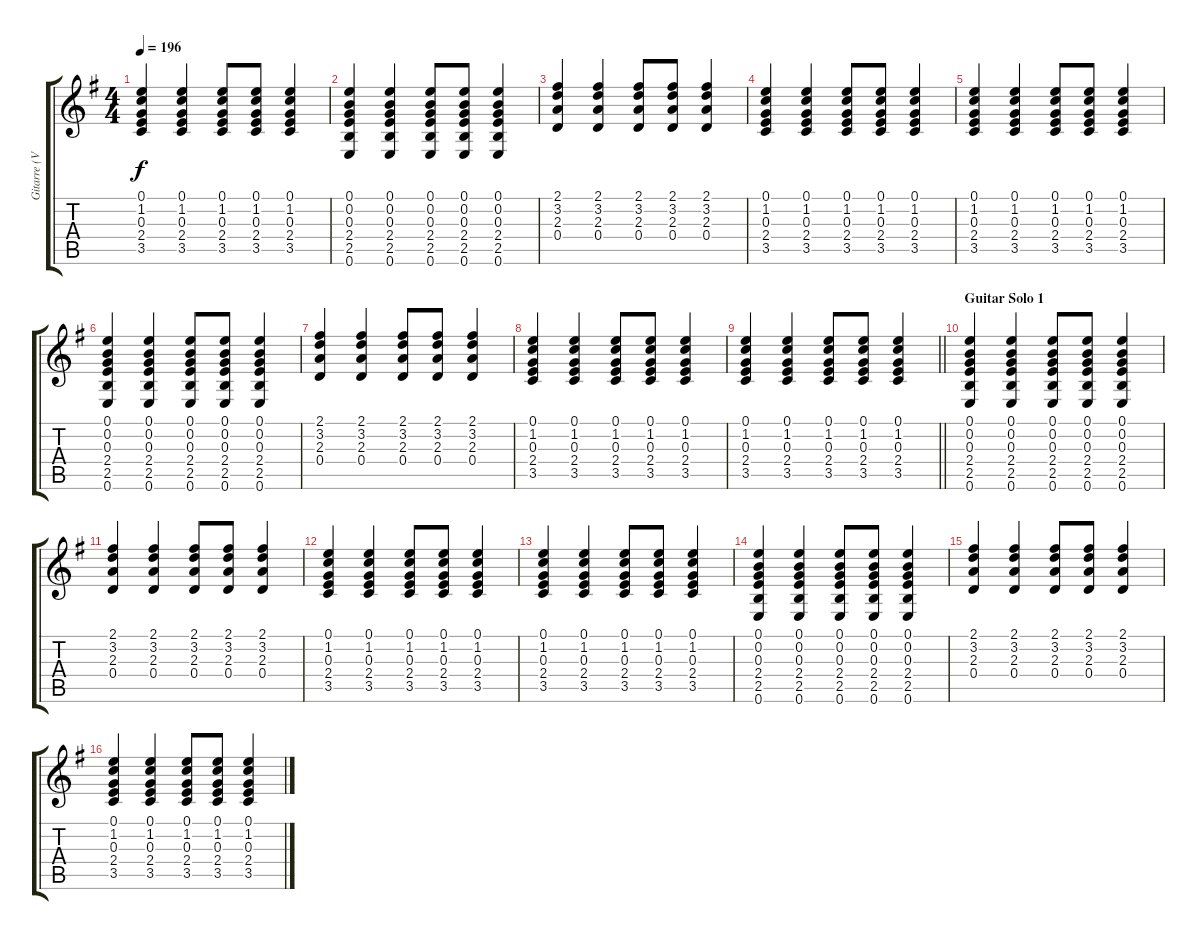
\track ("Gitarre (Verzerrt) Rhythm" "Gitarre (V") {instrument overdrivenguitar}
\staff {score tabs}
\tuning (E4 B3 G3 D3 A2 E2) {hide}
\ts (4 4)
\tempo 196
\clef g2
\ks g
(0.1 1.2 0.3 2.4 3.5).4{dy f} (0.1 1.2 0.3 2.4 3.5).4 (0.1 1.2 0.3 2.4 3.5).8 (0.1 1.2 0.3 2.4 3.5).8 (0.1 1.2 0.3 2.4 3.5).4 |
(0.1 0.2 0.3 2.4 2.5 0.6).4 (0.1 0.2 0.3 2.4 2.5 0.6).4 (0.1 0.2 0.3 2.4 2.5 0.6).8 (0.1 0.2 0.3 2.4 2.5 0.6).8 (0.1 0.2 0.3 2.4 2.5 0.6).4 |
(2.1 3.2 2.3 0.4).4 (2.1 3.2 2.3 0.4).4 (2.1 3.2 2.3 0.4).8 (2.1 3.2 2.3 0.4).8 (2.1 3.2 2.3 0.4).4 |
(0.1 1.2 0.3 2.4 3.5).4 (0.1 1.2 0.3 2.4 3.5).4 (0.1 1.2 0.3 2.4 3.5).8 (0.1 1.2 0.3 2.4 3.5).8 (0.1 1.2 0.3 2.4 3.5).4 |
(0.1 1.2 0.3 2.4 3.5).4 (0.1 1.2 0.3 2.4 3.5).4 (0.1 1.2 0.3 2.4 3.5).8 (0.1 1.2 0.3 2.4 3.5).8 (0.1 1.2 0.3 2.4 3.5).4 |
(0.1 0.2 0.3 2.4 2.5 0.6).4 (0.1 0.2 0.3 2.4 2.5 0.6).4 (0.1 0.2 0.3 2.4 2.5 0.6).8 (0.1 0.2 0.3 2.4 2.5 0.6).8 (0.1 0.2 0.3 2.4 2.5 0.6).4 |
(2.1 3.2 2.3 0.4).4 (2.1 3.2 2.3 0.4).4 (2.1 3.2 2.3 0.4).8 (2.1 3.2 2.3 0.4).8 (2.1 3.2 2.3 0.4).4 |
(0.1 1.2 0.3 2.4 3.5).4 (0.1 1.2 0.3 2.4 3.5).4 (0.1 1.2 0.3 2.4 3.5).8 (0.1 1.2 0.3 2.4 3.5).8 (0.1 1.2 0.3 2.4 3.5).4 |
\barLineRight lightlight
(0.1 1.2 0.3 2.4 3.5).4 (0.1 1.2 0.3 2.4 3.5).4 (0.1 1.2 0.3 2.4 3.5).8 (0.1 1.2 0.3 2.4 3.5).8 (0.1 1.2 0.3 2.4 3.5).4 |
\section ("" "Guitar Solo 1")
(0.1 0.2 0.3 2.4 2.5 0.6).4 (0.1 0.2 0.3 2.4 2.5 0.6).4 (0.1 0.2 0.3 2.4 2.5 0.6).8 (0.1 0.2 0.3 2.4 2.5 0.6).8 (0.1 0.2 0.3 2.4 2.5 0.6).4 |
(2.1 3.2 2.3 0.4).4 (2.1 3.2 2.3 0.4).4 (2.1 3.2 2.3 0.4).8 (2.1 3.2 2.3 0.4).8 (2.1 3.2 2.3 0.4).4 |
(0.1 1.2 0.3 2.4 3.5).4 (0.1 1.2 0.3 2.4 3.5).4 (0.1 1.2 0.3 2.4 3.5).8 (0.1 1.2 0.3 2.4 3.5).8 (0.1 1.2 0.3 2.4 3.5).4 |
(0.1 1.2 0.3 2.4 3.5).4 (0.1 1.2 0.3 2.4 3.5).4 (0.1 1.2 0.3 2.4 3.5).8 (0.1 1.2 0.3 2.4 3.5).8 (0.1 1.2 0.3 2.4 3.5).4 |
(0.1 0.2 0.3 2.4 2.5 0.6).4 (0.1 0.2 0.3 2.4 2.5 0.6).4 (0.1 0.2 0.3 2.4 2.5 0.6).8 (0.1 0.2 0.3 2.4 2.5 0.6).8 (0.1 0.2 0.3 2.4 2.5 0.6).4 |
(2.1 3.2 2.3 0.4).4 (2.1 3.2 2.3 0.4).4 (2.1 3.2 2.3 0.4).8 (2.1 3.2 2.3 0.4).8 (2.1 3.2 2.3 0.4).4 |
(0.1 1.2 0.3 2.4 3.5).4 (0.1 1.2 0.3 2.4 3.5).4 (0.1 1.2 0.3 2.4 3.5).8 (0.1 1.2 0.3 2.4 3.5).8 (0.1 1.2 0.3 2.4 3.5).4
